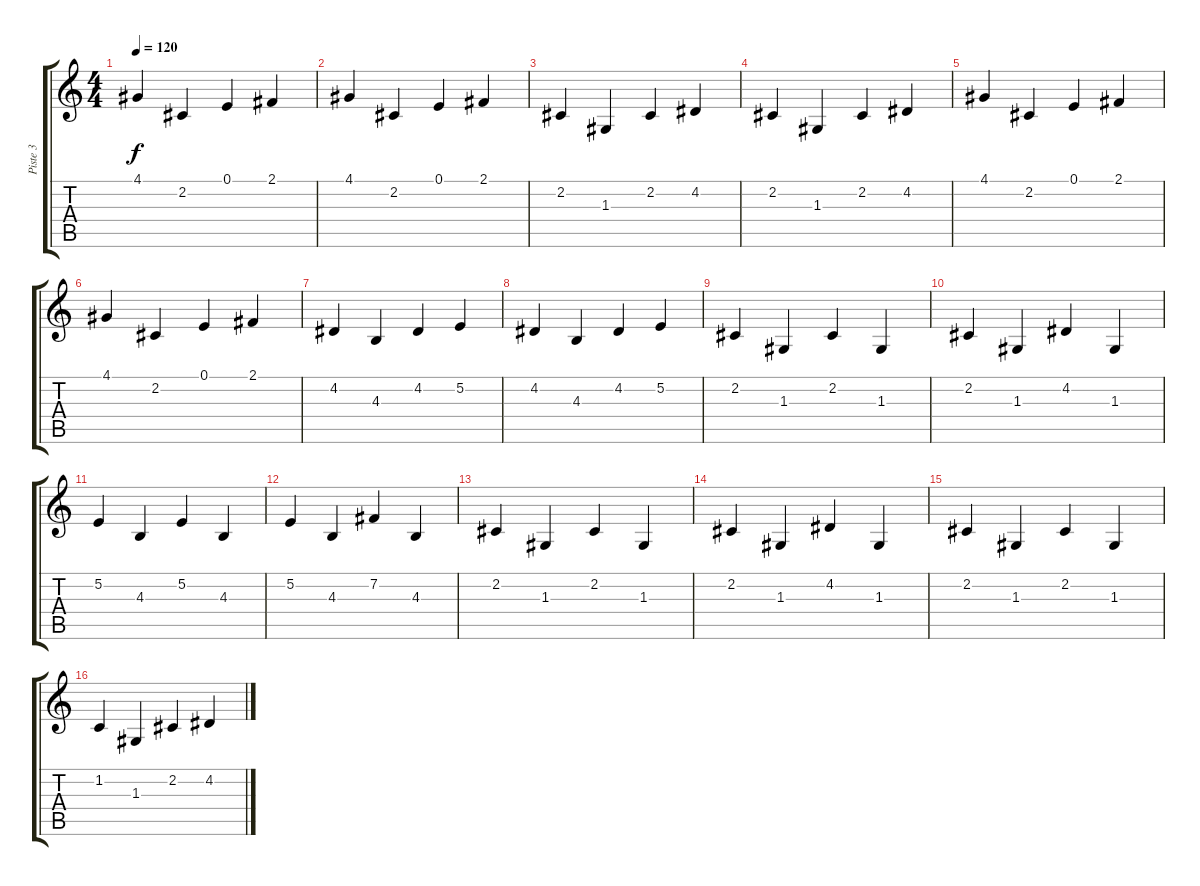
\track ("Piste 3" "Piste 3") {instrument fx1rain}
\staff {score tabs}
\tuning (E4 B3 G3 D3 A2 E2) {hide}
\ts (4 4)
\tempo 120
\clef g2
\ks c
4.1.4{dy f} 2.2.4 0.1.4 2.1.4 |
4.1.4 2.2.4 0.1.4 2.1.4 |
2.2.4 1.3.4 2.2.4 4.2.4 |
2.2.4 1.3.4 2.2.4 4.2.4 |
4.1.4 2.2.4 0.1.4 2.1.4 |
4.1.4 2.2.4 0.1.4 2.1.4 |
4.2.4 4.3.4 4.2.4 5.2.4 |
4.2.4 4.3.4 4.2.4 5.2.4 |
2.2.4 1.3.4 2.2.4 1.3.4 |
2.2.4 1.3.4 4.2.4 1.3.4 |
5.2.4 4.3.4 5.2.4 4.3.4 |
5.2.4 4.3.4 7.2.4 4.3.4 |
2.2.4 1.3.4 2.2.4 1.3.4 |
2.2.4 1.3.4 4.2.4 1.3.4 |
2.2.4 1.3.4 2.2.4 1.3.4 |
1.2.4 1.3.4 2.2.4 4.2.4
